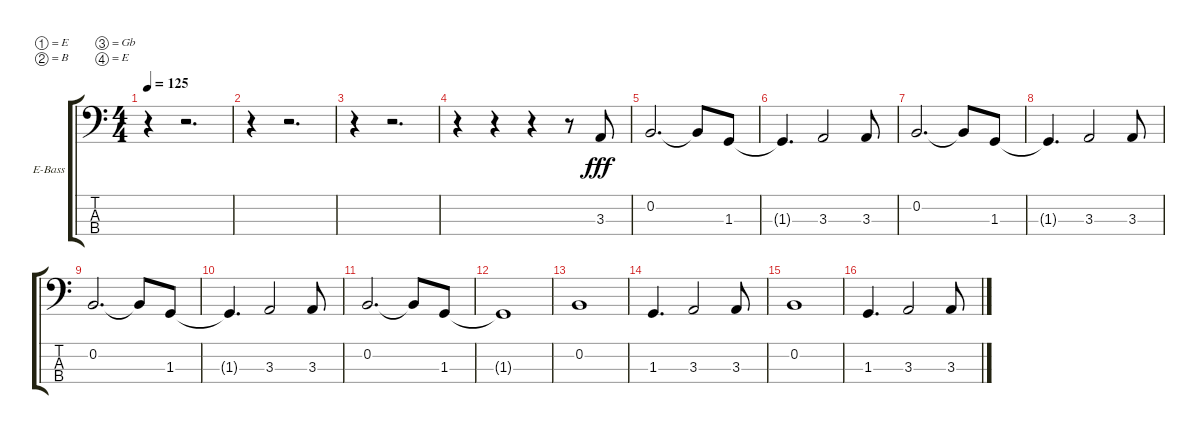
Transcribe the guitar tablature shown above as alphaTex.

\defaultSystemsLayout 4
\bracketExtendMode groupsimilarinstruments
\firstSystemTrackNameOrientation horizontal
\otherSystemsTrackNameOrientation horizontal
\track ("Electric Bass" "E-Bass") {instrument electricbassfinger}
\staff {score tabs}
\tuning (E2 B1 Gb1 E1)
\ts (4 4)
\tempo 125
\clef f4
\ks c
r.4{dy fff instrument electricbassfinger} r.2{d} |
r.4 r.2{d} |
r.4 r.2{d} |
r.4 r.4 r.4 r.8 3.3.8 |
0.2.2{d} 0.2{t}.8 1.3.8 |
1.3{t}.4{d} 3.3.2 3.3.8 |
0.2.2{d} 0.2{t}.8 1.3.8 |
1.3{t}.4{d} 3.3.2 3.3.8 |
0.2.2{d} 0.2{t}.8 1.3.8 |
1.3{t}.4{d} 3.3.2 3.3.8 |
0.2.2{d} 0.2{t}.8 1.3.8 |
1.3{t}.1 |
0.2.1 |
1.3.4{d} 3.3.2 3.3.8 |
0.2.1 |
1.3.4{d} 3.3.2 3.3.8
